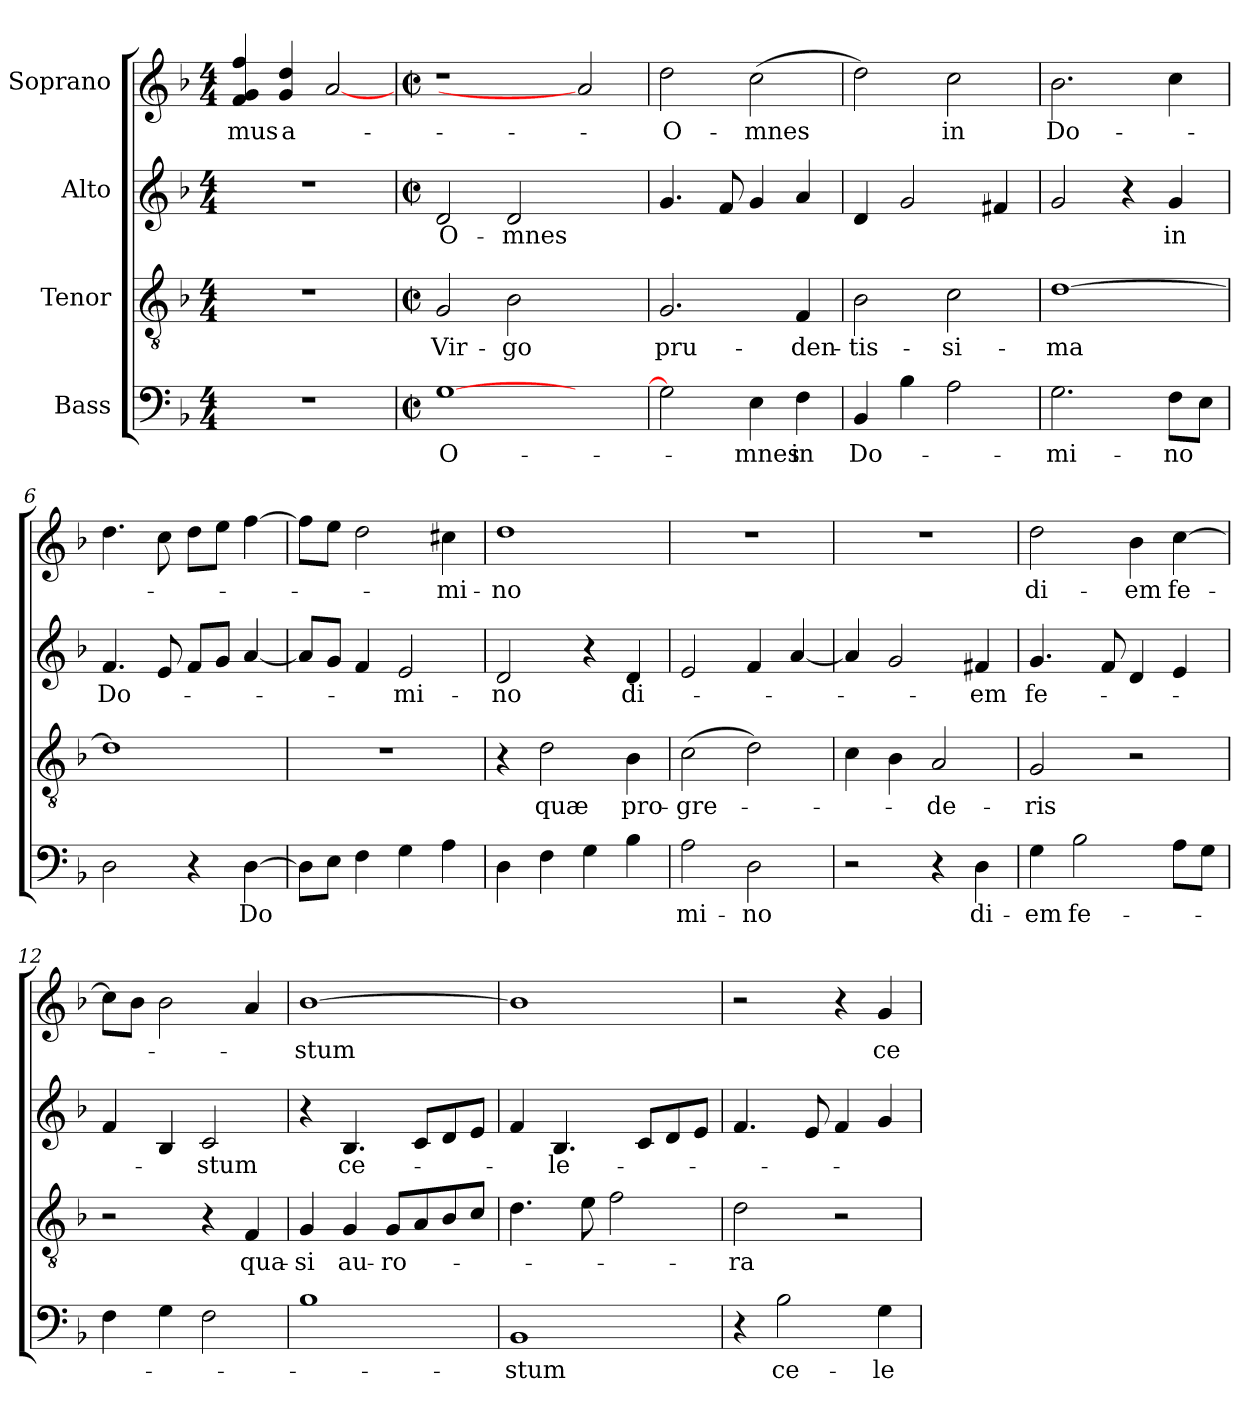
**kern	**text	**kern	**text	**kern	**text	**kern	**text
*part4	*part4	*part3	*part3	*part2	*part2	*part1	*part1
*staff4	*staff4	*staff3	*staff3	*staff2	*staff2	*staff1	*staff1
*I"Bass	*	*I"Tenor	*	*I"Alto	*	*I"Soprano	*
*clefF4	*	*clefGv2	*	*clefG2	*	*clefG2	*
*k[b-]	*	*k[b-]	*	*k[b-]	*	*k[b-]	*
*F:	*	*F:	*	*F:	*	*F:	*
*M4/4	*	*M4/4	*	*M4/4	*	*M4/4	*
=1	=1	=1	=1	=1	=1	=1	=1
!	!	!	!	!	!	!LO:N:n=1:head=solid	!
!	!	!	!	!	!	!LO:N:n=2:head=solid	!
!	!	!	!	!	!	!LO:N:n=3:head=solid	!LO:LY:b
1r	.	1r	.	1r	.	4f/ 4g/ 4ff/	-mus
!	!	!	!	!	!	!LO:N:n=1:head=solid	!
!	!	!	!	!	!	!LO:N:n=2:head=solid	!LO:LY:b:rj
.	.	.	.	.	.	4g/ 4dd/	a-
.	.	.	.	.	.	[2a	.
=2	=2	=2	=2	=2	=2	=2	=2
*M2/2	*	*M2/2	*	*M2/2	*	*M2/2	*
*met(c|)	*	*met(c|)	*	*met(c|)	*	*met(c|)	*
!	!LO:LY:b	!	!LO:LY:b	!	!LO:LY:b	!	!
[>1G	O-	2G/	Vir-	2d/	O-	1r	.
!	!	!	!LO:LY:b	!	!LO:LY:b	!	!
.	.	2B-\	-go	2d/	-mnes	.	.
2ryy	.	2ryy	.	2ryy	.	2a]	.
=3	=3	=3	=3	=3	=3	=3	=3
!	!	!	!LO:LY:b	!	!	!	!LO:LY:b
2G\]	.	2.G/	pru-	4.g/	.	2dd\	-O-
.	.	.	.	8f/	.	.	.
!	!LO:LY:b	!	!	!	!	!	!LO:LY:b
4E\	-mnes	.	.	4g/	.	(>2cc\	-mnes
!	!LO:LY:b	!	!LO:LY:b	!	!	!	!
4F\	in	4F/	-den-	4a/	.	.	.
=4	=4	=4	=4	=4	=4	=4	=4
!	!LO:LY:b	!	!LO:LY:b	!	!	!	!
4BB-/	Do-	2B-\	-tis-	4d/	.	2dd\)	.
4B-\	.	.	.	2g/	.	.	.
!	!	!	!LO:LY:b	!	!	!	!LO:LY:b
2A\	.	2c\	-si-	.	.	2cc\	in
.	.	.	.	4f#X/	.	.	.
=5	=5	=5	=5	=5	=5	=5	=5
!	!LO:LY:b	!	!LO:LY:b	!	!	!	!LO:LY:b
2.G\	-mi-	[>1d	-ma	2g/	.	2.b-\	Do-
.	.	.	.	4r	.	.	.
!	!LO:LY:b	!	!	!	!LO:LY:b	!	!
8F\L	-no	.	.	4g/	in	4cc\	.
8E\J	.	.	.	.	.	.	.
=6	=6	=6	=6	=6	=6	=6	=6
!	!	!	!	!	!LO:LY:b	!	!
2D\	.	1d]	.	4.f/	Do-	4.dd\	.
.	.	.	.	8e/	.	8cc\	.
4r	.	.	.	8f/L	.	8dd\L	.
.	.	.	.	8g/J	.	8ee\J	.
!	!LO:LY:b	!	!	!	!	!	!
[<4D\	Do	.	.	[<4a/	.	[<4ff\	.
!!LO:LB:g=z
=7	=7	=7	=7	=7	=7	=7	=7
8D\L]	.	1r	.	8a/L]	.	8ff\L]	.
8E\J	.	.	.	8g/J	.	8ee\J	.
4F\	.	.	.	4f/	.	2dd\	.
!	!	!	!	!	!LO:LY:b	!	!
4G\	.	.	.	2e/	-mi-	.	.
!	!	!	!	!	!	!	!LO:LY:b
4A\	.	.	.	.	.	4cc#X\	-mi-
=8	=8	=8	=8	=8	=8	=8	=8
!	!	!	!	!	!LO:LY:b	!	!LO:LY:b
4D\	.	4r	.	2d/	-no	1dd	-no
!	!	!	!LO:LY:b	!	!	!	!
4F\	.	2d\	quæ	.	.	.	.
4G\	.	.	.	4r	.	.	.
!	!	!	!LO:LY:b	!	!LO:LY:b	!	!
4B-\	.	4B-\	pro-	4d/	di-	.	.
=9	=9	=9	=9	=9	=9	=9	=9
!	!LO:LY:b	!	!LO:LY:b	!	!	!	!
2A\	mi-	(>2c\	-gre-	2e/	.	1r	.
!	!LO:LY:b	!	!	!	!	!	!
2D\	-no	2d\)	.	4f/	.	.	.
.	.	.	.	[<4a/	.	.	.
=10	=10	=10	=10	=10	=10	=10	=10
2r	.	4c\	.	4a/]	.	1r	.
.	.	4B-\	.	2g/	.	.	.
!	!	!	!LO:LY:b	!	!	!	!
4r	.	2A/	-de-	.	.	.	.
!	!LO:LY:b	!	!	!	!LO:LY:b	!	!
4D\	di-	.	.	4f#X/	-em	.	.
=11	=11	=11	=11	=11	=11	=11	=11
!	!LO:LY:b	!	!LO:LY:b	!	!LO:LY:b	!	!LO:LY:b
4G\	-em	2G/	-ris	4.g/	fe-	2dd\	di-
!	!LO:LY:b	!	!	!	!	!	!
2B-\	fe-	.	.	.	.	.	.
.	.	.	.	8f/	.	.	.
!	!	!	!	!	!	!	!LO:LY:b
.	.	2r	.	4d/	.	4b-\	-em
!	!	!	!	!	!	!	!LO:LY:b
8A\L	.	.	.	4e/	.	[<4cc\	fe-
8G\J	.	.	.	.	.	.	.
!!LO:LB:g=z
=12	=12	=12	=12	=12	=12	=12	=12
4F\	.	2r	.	4f/	.	8cc\L]	.
.	.	.	.	.	.	8b-\J	.
4G\	.	.	.	4B-/	.	2b-\	.
!	!	!	!	!	!LO:LY:b	!	!
2F\	.	4r	.	2c/	-stum	.	.
!	!	!	!LO:LY:b	!	!	!	!
.	.	4F/	qua-	.	.	4a/	.
=13	=13	=13	=13	=13	=13	=13	=13
!	!	!	!LO:LY:b	!	!	!	!LO:LY:b
1B-	.	4G/	-si	4r	.	[>1b-	-stum
!	!	!	!LO:LY:b	!	!LO:LY:b	!	!
.	.	4G/	au-	4.B-/	ce-	.	.
!	!	!	!LO:LY:b	!	!	!	!
.	.	8G/L	-ro-	.	.	.	.
.	.	8A/	.	8c/L	.	.	.
.	.	8B-/	.	8d/	.	.	.
.	.	8c/J	.	8e/J	.	.	.
=14	=14	=14	=14	=14	=14	=14	=14
!	!LO:LY:b	!	!	!	!	!	!
1BB-	-stum	4.d\	.	4f/	.	1b-]	.
!	!	!	!	!	!LO:LY:b	!	!
.	.	.	.	4.B-/	-le-	.	.
.	.	8e\	.	.	.	.	.
.	.	2f\	.	.	.	.	.
.	.	.	.	8c/L	.	.	.
.	.	.	.	8d/	.	.	.
.	.	.	.	8e/J	.	.	.
=15	=15	=15	=15	=15	=15	=15	=15
!	!	!	!LO:LY:b	!	!	!	!
4r	.	2d\	-ra	4.f/	.	2r	.
!	!LO:LY:b	!	!	!	!	!	!
2B-\	ce-	.	.	.	.	.	.
.	.	.	.	8e/	.	.	.
.	.	2r	.	4f/	.	4r	.
!	!LO:LY:b	!	!	!	!	!	!LO:LY:b
4G\	-le-	.	.	4g/	.	4g/	ce-
=	=	=	=	=	=	=	=
*-	*-	*-	*-	*-	*-	*-	*-
